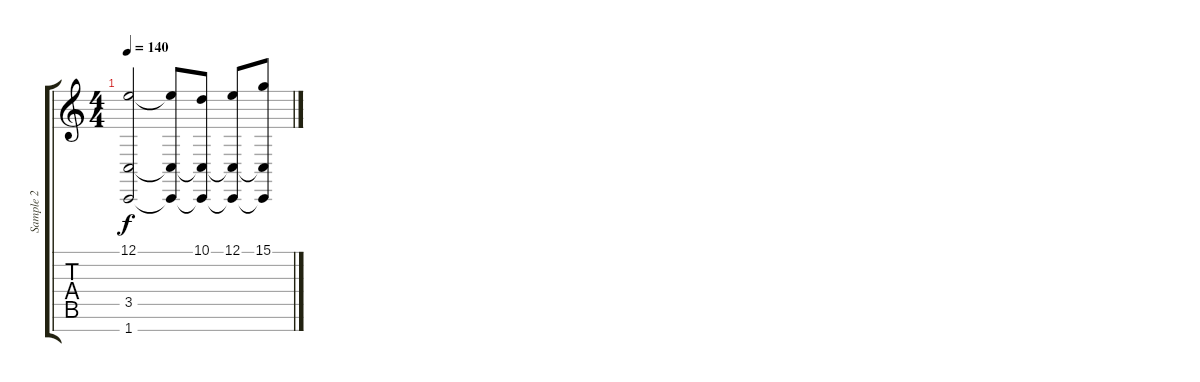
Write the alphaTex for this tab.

\track ("Sample 2" "Sample 2") {instrument synthstrings1}
\staff {score tabs}
\tuning (E4 B3 G3 D3 A2 E2 B1) {hide}
\ts (4 4)
\tempo 140
\clef g2
\ks c
(12.1 3.5{t} 1.7{t}).2{dy f} (12.1{t} 3.5{t} 1.7{t}).8 (10.1 3.5{t} 1.7{t}).8 (12.1 3.5{t} 1.7{t}).8 (15.1 3.5{t} 1.7{t}).8
